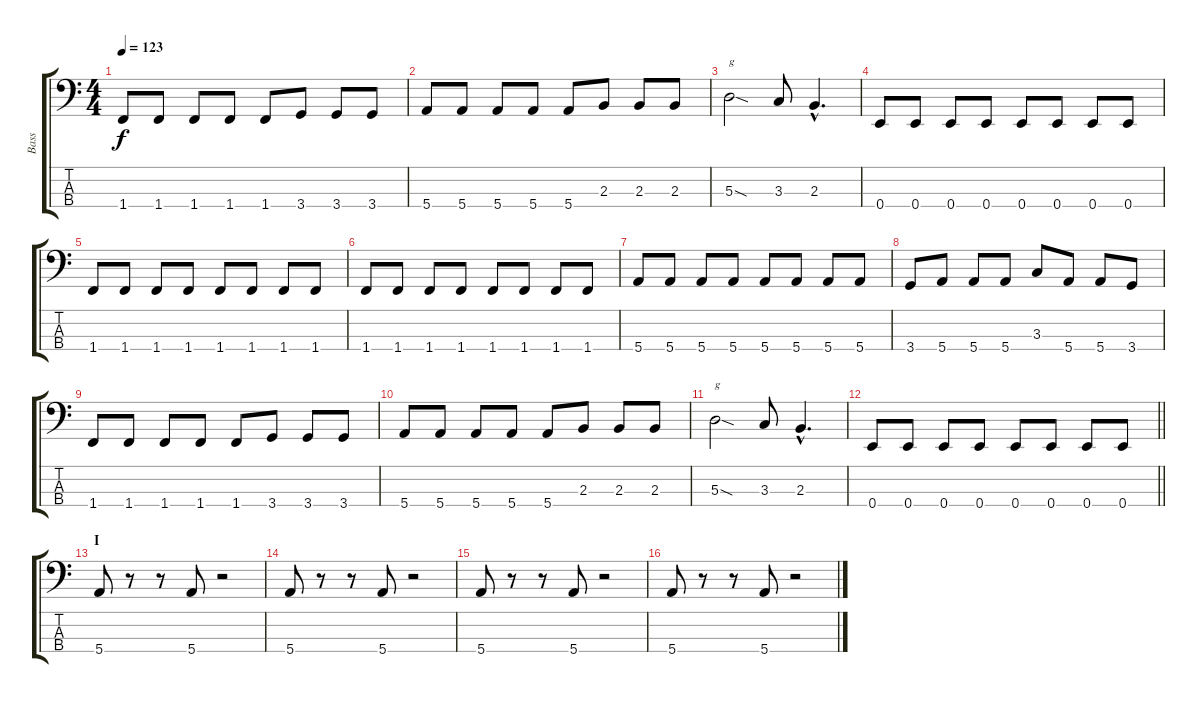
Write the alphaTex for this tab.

\track ("Bass" "Bass") {instrument synthbass2}
\staff {score tabs}
\tuning (G2 D2 A1 E1) {hide}
\ts (4 4)
\tempo 123
\clef f4
\ks c
1.4.8{dy f} 1.4.8 1.4.8 1.4.8 1.4.8 3.4.8 3.4.8 3.4.8 |
5.4.8 5.4.8 5.4.8 5.4.8 5.4.8 2.3.8 2.3.8 2.3.8 |
5.3{sod}.2{txt "g"} 3.3.8 2.3{hac}.4{d} |
0.4.8 0.4.8 0.4.8 0.4.8 0.4.8 0.4.8 0.4.8 0.4.8 |
1.4.8 1.4.8 1.4.8 1.4.8 1.4.8 1.4.8 1.4.8 1.4.8 |
1.4.8 1.4.8 1.4.8 1.4.8 1.4.8 1.4.8 1.4.8 1.4.8 |
5.4.8 5.4.8 5.4.8 5.4.8 5.4.8 5.4.8 5.4.8 5.4.8 |
3.4.8 5.4.8 5.4.8 5.4.8 3.3.8 5.4.8 5.4.8 3.4.8 |
1.4.8 1.4.8 1.4.8 1.4.8 1.4.8 3.4.8 3.4.8 3.4.8 |
5.4.8 5.4.8 5.4.8 5.4.8 5.4.8 2.3.8 2.3.8 2.3.8 |
5.3{sod}.2{txt "g"} 3.3.8 2.3{hac}.4{d} |
\barLineRight lightlight
0.4.8 0.4.8 0.4.8 0.4.8 0.4.8 0.4.8 0.4.8 0.4.8 |
\section ("" "I")
5.4.8{instrument synthbass2} r.8 r.8 5.4.8 r.2 |
5.4.8 r.8 r.8 5.4.8 r.2 |
5.4.8 r.8 r.8 5.4.8 r.2 |
5.4.8 r.8 r.8 5.4.8 r.2
